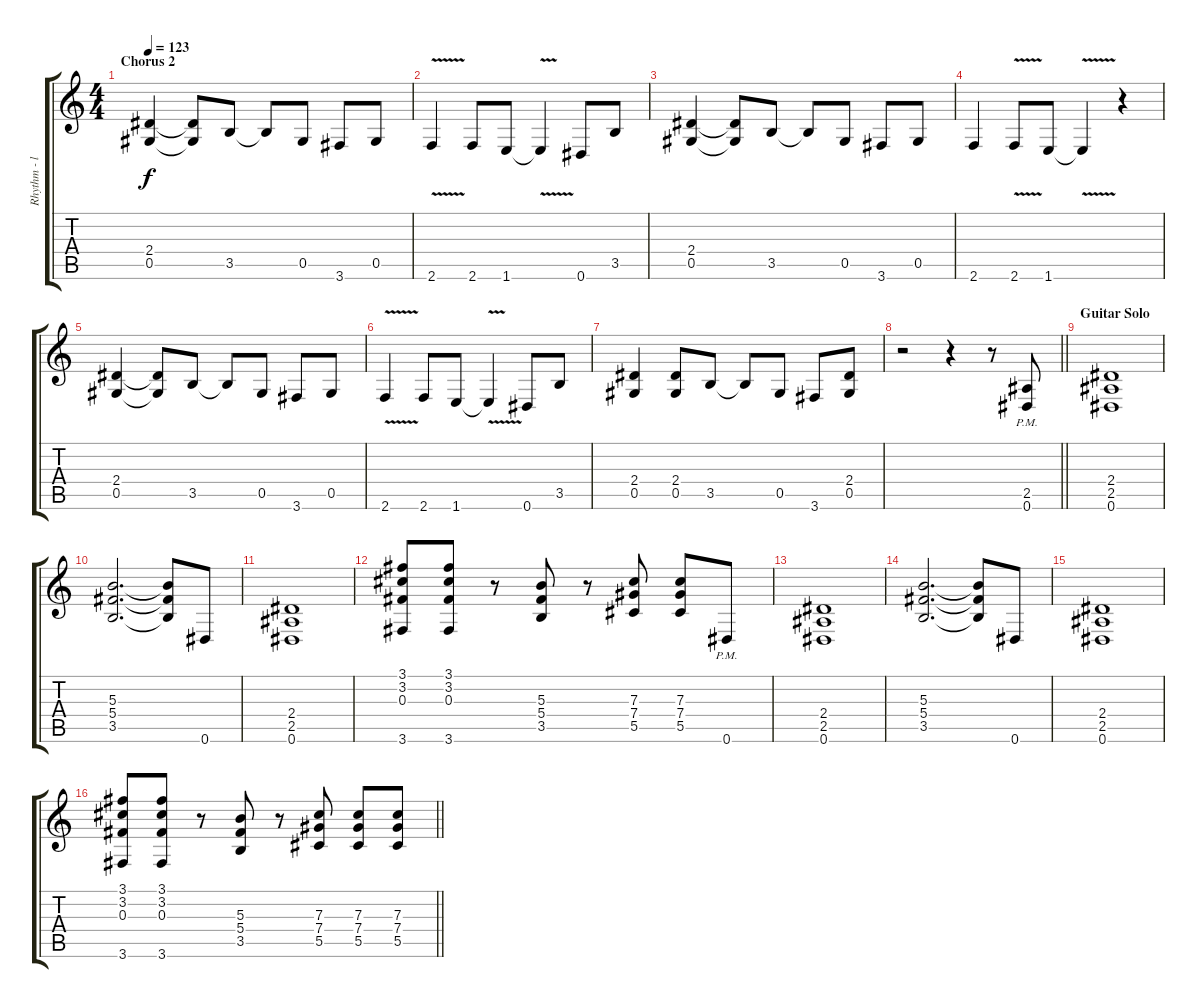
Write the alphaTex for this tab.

\track ("Rhythm - left" "Rhythm - l") {instrument distortionguitar}
\staff {score tabs}
\tuning (Eb4 Bb3 Gb3 Db3 Ab2 Eb2) {hide}
\ts (4 4)
\section ("" "Chorus 2")
\tempo 123
\clef g2
\ks c
(2.4 0.5).4{dy f} (2.4{t} 0.5{t}).8 3.5.8 3.5{t}.8 0.5.8 3.6.8 0.5.8 |
2.6{v}.4 2.6.8 1.6.8 1.6{v t}.4 0.6.8 3.5.8 |
(2.4 0.5).4 (2.4{t} 0.5{t}).8 3.5.8 3.5{t}.8 0.5.8 3.6.8 0.5.8 |
2.6.4 2.6{v}.8 1.6.8 1.6{v t}.4 r.4 |
(2.4 0.5).4 (2.4{t} 0.5{t}).8 3.5.8 3.5{t}.8 0.5.8 3.6.8 0.5.8 |
2.6{v}.4 2.6.8 1.6.8 1.6{v t}.4 0.6.8 3.5.8 |
(2.4 0.5).4 (2.4 0.5).8 3.5.8 3.5{t}.8 0.5.8 3.6.8 (2.4 0.5).8 |
\barLineRight lightlight
r.2 r.4 r.8 (2.5{pm} 0.6{pm}).8 |
\section ("" "Guitar Solo")
(2.4 2.5 0.6).1 |
(5.3 5.4 3.5).2{d} (5.3{t} 5.4{t} 3.5{t}).8 0.6.8 |
(2.4 2.5 0.6).1 |
(3.1 3.2 0.3 3.6).8 (3.1 3.2 0.3 3.6).8 r.8 (5.3 5.4 3.5).8 r.8 (7.3 7.4 5.5).8 (7.3 7.4 5.5).8 0.6{pm}.8 |
(2.4 2.5 0.6).1 |
(5.3 5.4 3.5).2{d} (5.3{t} 5.4{t} 3.5{t}).8 0.6.8 |
(2.4 2.5 0.6).1 |
\barLineRight lightlight
(3.1 3.2 0.3 3.6).8 (3.1 3.2 0.3 3.6).8 r.8 (5.3 5.4 3.5).8 r.8 (7.3 7.4 5.5).8 (7.3 7.4 5.5).8 (7.3 7.4 5.5).8
